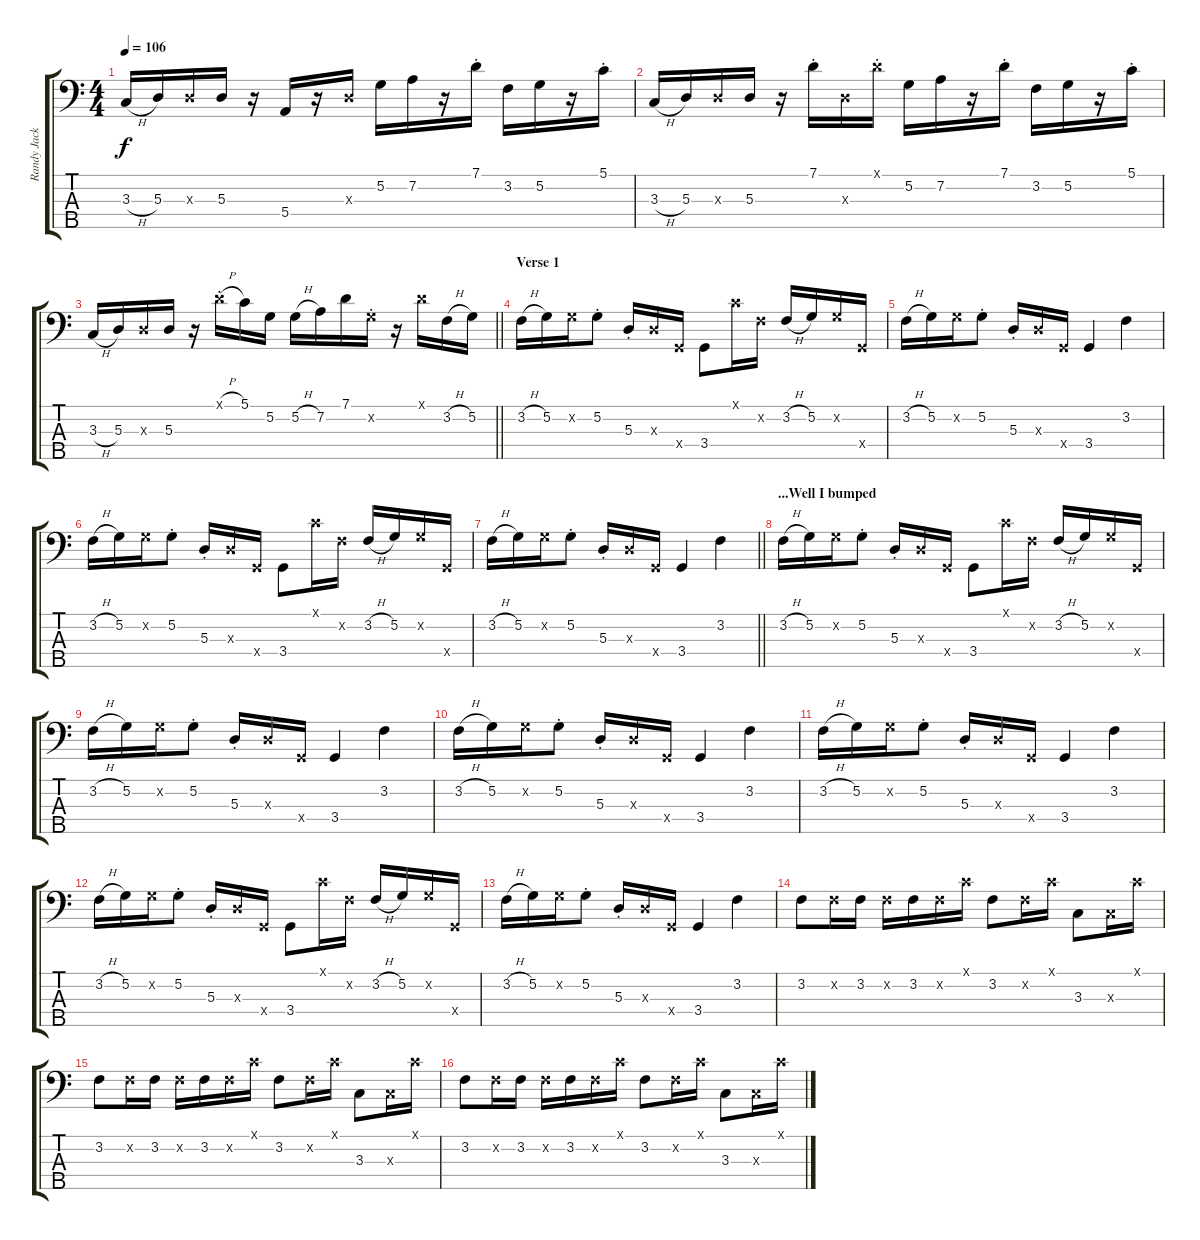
\track ("Randy Jackson (Bass)" "Randy Jack") {instrument slapbass1}
\staff {score tabs}
\tuning (G2 D2 A1 E1 B0) {hide}
\ts (4 4)
\tempo 106
\clef f4
\ks c
3.3{h}.16{dy f} 5.3.16 5.3{x}.16 5.3.16 r.16 5.4.16 r.16 5.3{x}.16 5.2.16 7.2.16 r.16 7.1{st}.16 3.2.16 5.2.16 r.16 5.1{st}.16 |
3.3{h}.16 5.3.16 5.3{x}.16 5.3.16 r.16 7.1{st}.16 5.3{x}.16 7.1{st x}.16 5.2.16 7.2.16 r.16 7.1{st}.16 3.2.16 5.2.16 r.16 5.1{st}.16 |
\barLineRight lightlight
3.3{h}.16 5.3.16 5.3{x}.16 5.3.16 r.16 7.1{h st x}.16 5.1.16 5.2.16 5.2{h}.16 7.2.16 7.1.16 5.2{st x}.16 r.16 7.1{x}.16 3.2{h}.16 5.2.16 |
\section ("" "Verse 1")
3.2{h}.16 5.2.16 5.2{x}.16 5.2{st}.8 5.3{st}.16 5.3{x}.16 3.4{x}.16 3.4.8 5.1{x}.16 3.2{x}.16 3.2{h}.16 5.2.16 5.2{x}.16 3.4{x}.16 |
3.2{h}.16 5.2.16 5.2{x}.16 5.2{st}.8 5.3{st}.16 5.3{x}.16 3.4{x}.16 3.4.4 3.2.4 |
3.2{h}.16 5.2.16 5.2{x}.16 5.2{st}.8 5.3{st}.16 5.3{x}.16 3.4{x}.16 3.4.8 5.1{x}.16 3.2{x}.16 3.2{h}.16 5.2.16 5.2{x}.16 3.4{x}.16 |
\barLineRight lightlight
3.2{h}.16 5.2.16 5.2{x}.16 5.2{st}.8 5.3{st}.16 5.3{x}.16 3.4{x}.16 3.4.4 3.2.4 |
\section ("" "...Well I bumped")
3.2{h}.16 5.2.16 5.2{x}.16 5.2{st}.8 5.3{st}.16 5.3{x}.16 3.4{x}.16 3.4.8 5.1{x}.16 3.2{x}.16 3.2{h}.16 5.2.16 5.2{x}.16 3.4{x}.16 |
3.2{h}.16 5.2.16 5.2{x}.16 5.2{st}.8 5.3{st}.16 5.3{x}.16 3.4{x}.16 3.4.4 3.2.4 |
3.2{h}.16 5.2.16 5.2{x}.16 5.2{st}.8 5.3{st}.16 5.3{x}.16 3.4{x}.16 3.4.4 3.2.4 |
3.2{h}.16 5.2.16 5.2{x}.16 5.2{st}.8 5.3{st}.16 5.3{x}.16 3.4{x}.16 3.4.4 3.2.4 |
3.2{h}.16 5.2.16 5.2{x}.16 5.2{st}.8 5.3{st}.16 5.3{x}.16 3.4{x}.16 3.4.8 5.1{x}.16 3.2{x}.16 3.2{h}.16 5.2.16 5.2{x}.16 3.4{x}.16 |
3.2{h}.16 5.2.16 5.2{x}.16 5.2{st}.8 5.3{st}.16 5.3{x}.16 3.4{x}.16 3.4.4 3.2.4 |
3.2.8 3.2{x}.16 3.2.16 3.2{x}.16 3.2.16 3.2{x}.16 5.1{x}.16 3.2.8 3.2{x}.16 5.1{x}.16 3.3.8 3.3{x}.16 5.1{x}.16 |
3.2.8 3.2{x}.16 3.2.16 3.2{x}.16 3.2.16 3.2{x}.16 5.1{x}.16 3.2.8 3.2{x}.16 5.1{x}.16 3.3.8 3.3{x}.16 5.1{x}.16 |
3.2.8 3.2{x}.16 3.2.16 3.2{x}.16 3.2.16 3.2{x}.16 5.1{x}.16 3.2.8 3.2{x}.16 5.1{x}.16 3.3.8 3.3{x}.16 5.1{x}.16
